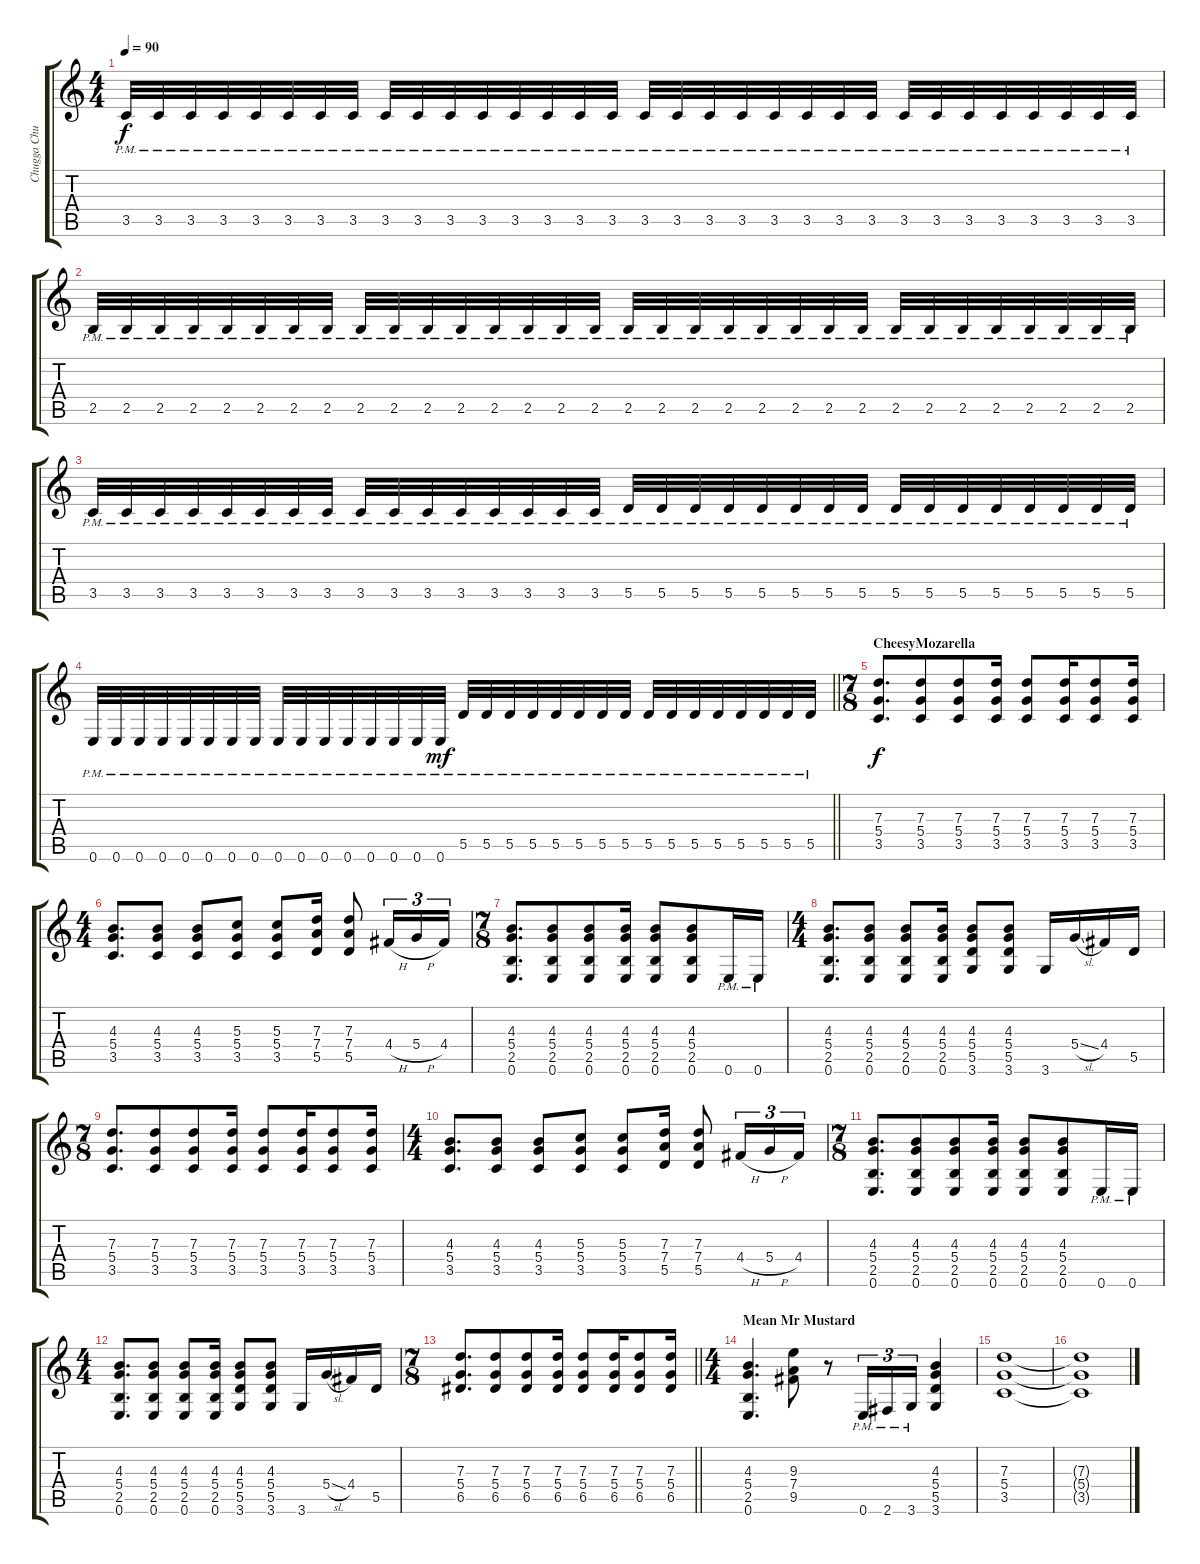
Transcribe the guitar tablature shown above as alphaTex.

\track ("Chugga Chugga #2" "Chugga Chu") {instrument distortionguitar}
\staff {score tabs}
\tuning (E4 B3 G3 D3 A2 E2) {hide}
\ts (4 4)
\tempo 90
\clef g2
\ks c
3.5{pm}.32{dy f} 3.5{pm}.32 3.5{pm}.32 3.5{pm}.32 3.5{pm}.32 3.5{pm}.32 3.5{pm}.32 3.5{pm}.32 3.5{pm}.32 3.5{pm}.32 3.5{pm}.32 3.5{pm}.32 3.5{pm}.32 3.5{pm}.32 3.5{pm}.32 3.5{pm}.32 3.5{pm}.32 3.5{pm}.32 3.5{pm}.32 3.5{pm}.32 3.5{pm}.32 3.5{pm}.32 3.5{pm}.32 3.5{pm}.32 3.5{pm}.32 3.5{pm}.32 3.5{pm}.32 3.5{pm}.32 3.5{pm}.32 3.5{pm}.32 3.5{pm}.32 3.5{pm}.32 |
2.5{pm}.32 2.5{pm}.32 2.5{pm}.32 2.5{pm}.32 2.5{pm}.32 2.5{pm}.32 2.5{pm}.32 2.5{pm}.32 2.5{pm}.32 2.5{pm}.32 2.5{pm}.32 2.5{pm}.32 2.5{pm}.32 2.5{pm}.32 2.5{pm}.32 2.5{pm}.32 2.5{pm}.32 2.5{pm}.32 2.5{pm}.32 2.5{pm}.32 2.5{pm}.32 2.5{pm}.32 2.5{pm}.32 2.5{pm}.32 2.5{pm}.32 2.5{pm}.32 2.5{pm}.32 2.5{pm}.32 2.5{pm}.32 2.5{pm}.32 2.5{pm}.32 2.5{pm}.32 |
3.5{pm}.32 3.5{pm}.32 3.5{pm}.32 3.5{pm}.32 3.5{pm}.32 3.5{pm}.32 3.5{pm}.32 3.5{pm}.32 3.5{pm}.32 3.5{pm}.32 3.5{pm}.32 3.5{pm}.32 3.5{pm}.32 3.5{pm}.32 3.5{pm}.32 3.5{pm}.32 5.5{pm}.32 5.5{pm}.32 5.5{pm}.32 5.5{pm}.32 5.5{pm}.32 5.5{pm}.32 5.5{pm}.32 5.5{pm}.32 5.5{pm}.32 5.5{pm}.32 5.5{pm}.32 5.5{pm}.32 5.5{pm}.32 5.5{pm}.32 5.5{pm}.32 5.5{pm}.32 |
\barLineRight lightlight
0.6{pm}.32 0.6{pm}.32 0.6{pm}.32 0.6{pm}.32 0.6{pm}.32 0.6{pm}.32 0.6{pm}.32 0.6{pm}.32 0.6{pm}.32 0.6{pm}.32 0.6{pm}.32 0.6{pm}.32 0.6{pm}.32 0.6{pm}.32 0.6{pm}.32 0.6{pm}.32{dy mf} 5.5{pm}.32 5.5{pm}.32 5.5{pm}.32 5.5{pm}.32 5.5{pm}.32 5.5{pm}.32 5.5{pm}.32 5.5{pm}.32 5.5{pm}.32 5.5{pm}.32 5.5{pm}.32 5.5{pm}.32 5.5{pm}.32 5.5{pm}.32 5.5{pm}.32 5.5{pm}.32 |
\ts (7 8)
\section ("" "CheesyMozarella")
(7.3 5.4 3.5).8{d dy f} (7.3 5.4 3.5).8 (7.3 5.4 3.5).8 (7.3 5.4 3.5).16 (7.3 5.4 3.5).8 (7.3 5.4 3.5).16 (7.3 5.4 3.5).8 (7.3 5.4 3.5).16 |
\ts (4 4)
(4.3 5.4 3.5).8{d} (4.3 5.4 3.5).8 (4.3 5.4 3.5).8 (5.3 5.4 3.5).8 (5.3 5.4 3.5).8 (7.3 7.4 5.5).16 (7.3 7.4 5.5).8 4.4{h}.16{tu (3 2)} 5.4{h}.16{tu (3 2)} 4.4.16{tu (3 2)} |
\ts (7 8)
(4.3 5.4 2.5 0.6).8{d} (4.3 5.4 2.5 0.6).8 (4.3 5.4 2.5 0.6).8 (4.3 5.4 2.5 0.6).16 (4.3 5.4 2.5 0.6).8 (4.3 5.4 2.5 0.6).8 0.6{pm}.16 0.6{pm}.16 |
\ts (4 4)
(4.3 5.4 2.5 0.6).8{d} (4.3 5.4 2.5 0.6).8 (4.3 5.4 2.5 0.6).8 (4.3 5.4 2.5 0.6).16 (4.3 5.4 5.5 3.6).8 (4.3 5.4 5.5 3.6).8 3.6.16 5.4{sl}.16 4.4.16 5.5.16 |
\ts (7 8)
(7.3 5.4 3.5).8{d} (7.3 5.4 3.5).8 (7.3 5.4 3.5).8 (7.3 5.4 3.5).16 (7.3 5.4 3.5).8 (7.3 5.4 3.5).16 (7.3 5.4 3.5).8 (7.3 5.4 3.5).16 |
\ts (4 4)
(4.3 5.4 3.5).8{d} (4.3 5.4 3.5).8 (4.3 5.4 3.5).8 (5.3 5.4 3.5).8 (5.3 5.4 3.5).8 (7.3 7.4 5.5).16 (7.3 7.4 5.5).8 4.4{h}.16{tu (3 2)} 5.4{h}.16{tu (3 2)} 4.4.16{tu (3 2)} |
\ts (7 8)
(4.3 5.4 2.5 0.6).8{d} (4.3 5.4 2.5 0.6).8 (4.3 5.4 2.5 0.6).8 (4.3 5.4 2.5 0.6).16 (4.3 5.4 2.5 0.6).8 (4.3 5.4 2.5 0.6).8 0.6{pm}.16 0.6{pm}.16 |
\ts (4 4)
(4.3 5.4 2.5 0.6).8{d} (4.3 5.4 2.5 0.6).8 (4.3 5.4 2.5 0.6).8 (4.3 5.4 2.5 0.6).16 (4.3 5.4 5.5 3.6).8 (4.3 5.4 5.5 3.6).8 3.6.16 5.4{sl}.16 4.4.16 5.5.16 |
\ts (7 8)
\barLineRight lightlight
(7.3 5.4 6.5).8{d} (7.3 5.4 6.5).8 (7.3 5.4 6.5).8 (7.3 5.4 6.5).16 (7.3 5.4 6.5).8 (7.3 5.4 6.5).16 (7.3 5.4 6.5).8 (7.3 5.4 6.5).16 |
\ts (4 4)
\section ("" "Mean Mr Mustard")
(4.3 5.4 2.5 0.6).4{d} (9.3 7.4 9.5).8 r.8 0.6{pm}.16{tu (3 2)} 2.6{pm}.16{tu (3 2)} 3.6{pm}.16{tu (3 2)} (4.3 5.4 5.5 3.6).4 |
(7.3 5.4 3.5).1{volume 0} |
(7.3{t} 5.4{t} 3.5{t}).1
